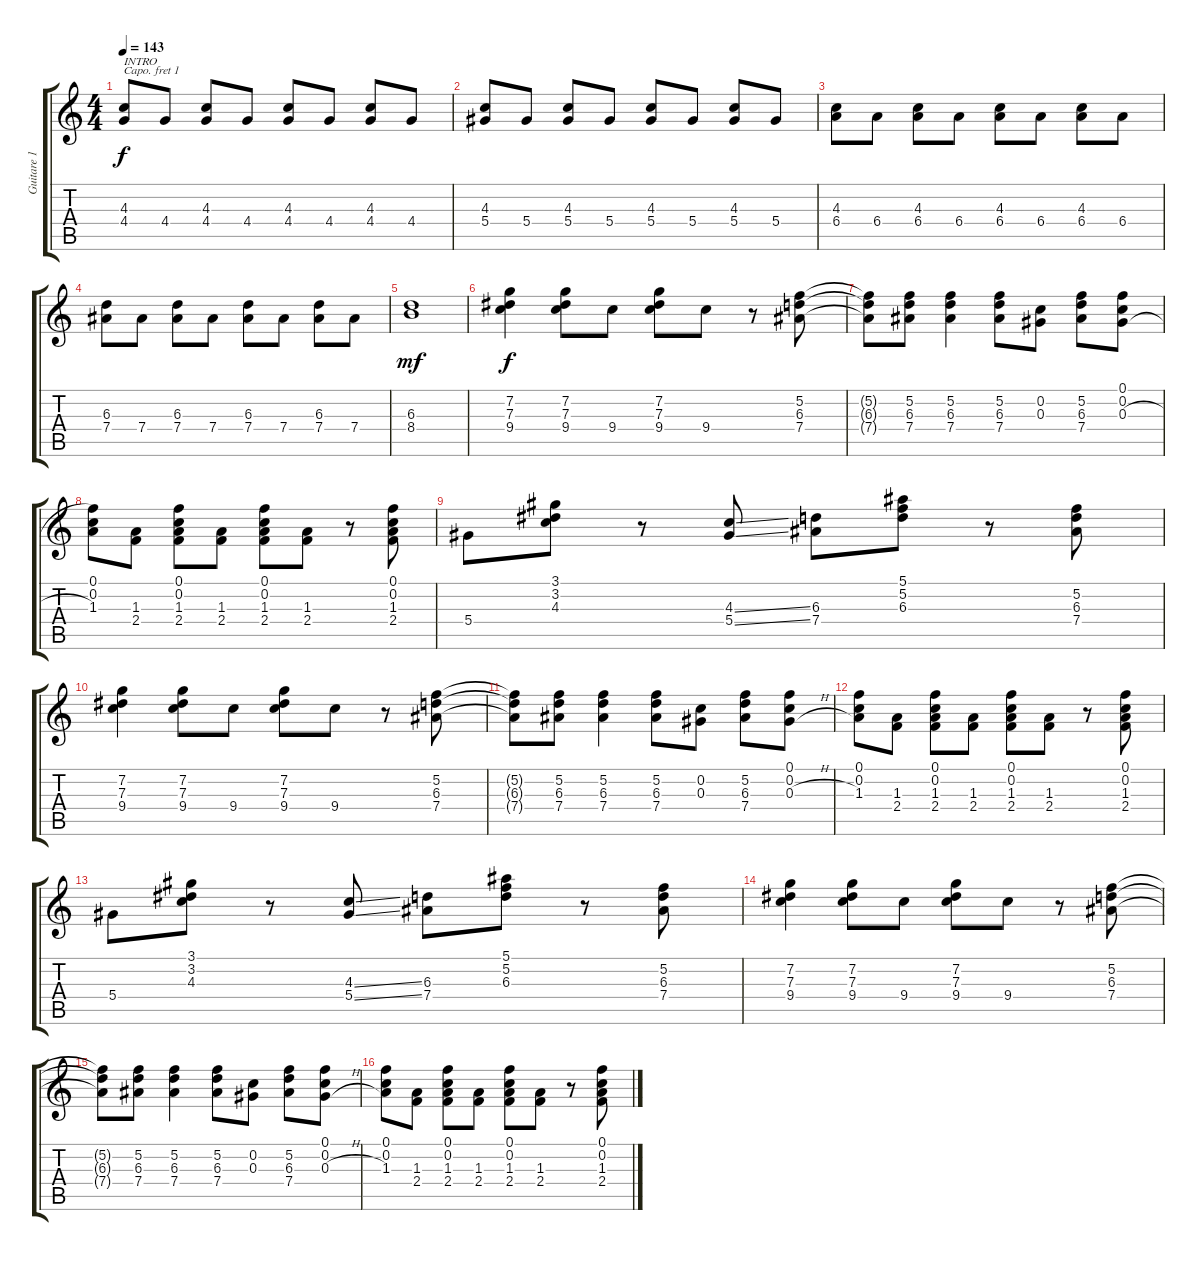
\track ("Guitare 1" "Guitare 1") {instrument electricguitarclean}
\staff {score tabs}
\capo 1
\tuning (E4 B3 G3 D3 A2 E2) {hide}
\ts (4 4)
\tempo 143
\clef g2
\ks c
(4.3 4.4).8{txt "INTRO" dy f instrument electricguitarclean} 4.4.8 (4.3 4.4).8 4.4.8 (4.3 4.4).8 4.4.8 (4.3 4.4).8 4.4.8 |
(4.3 5.4).8 5.4.8 (4.3 5.4).8 5.4.8 (4.3 5.4).8 5.4.8 (4.3 5.4).8 5.4.8 |
(4.3 6.4).8 6.4.8 (4.3 6.4).8 6.4.8 (4.3 6.4).8 6.4.8 (4.3 6.4).8 6.4.8 |
(6.3 7.4).8 7.4.8 (6.3 7.4).8 7.4.8 (6.3 7.4).8 7.4.8 (6.3 7.4).8 7.4.8 |
(6.3 8.4).1{dy mf} |
(7.2 7.3 9.4).4{dy f volume 7} (7.2 7.3 9.4).8 9.4.8 (7.2 7.3 9.4).8 9.4.8 r.8 (5.2 6.3 7.4).8 |
(5.2{t} 6.3{t} 7.4{t}).8 (5.2 6.3 7.4).8 (5.2 6.3 7.4).4 (5.2 6.3 7.4).8 (0.2 0.3).8 (5.2 6.3 7.4).8 (0.1 0.2 0.3{h}).8 |
(0.1 0.2 1.3).8 (1.3 2.4).8 (0.1 0.2 1.3 2.4).8 (1.3 2.4).8 (0.1 0.2 1.3 2.4).8 (1.3 2.4).8 r.8 (0.1 0.2 1.3 2.4).8 |
5.4.8 (3.1 3.2 4.3).8 r.8 (4.3{ss} 5.4{ss}).8 (6.3 7.4).8 (5.1 5.2 6.3).8 r.8 (5.2 6.3 7.4).8 |
(7.2 7.3 9.4).4 (7.2 7.3 9.4).8 9.4.8 (7.2 7.3 9.4).8 9.4.8 r.8 (5.2 6.3 7.4).8 |
(5.2{t} 6.3{t} 7.4{t}).8 (5.2 6.3 7.4).8 (5.2 6.3 7.4).4 (5.2 6.3 7.4).8 (0.2 0.3).8 (5.2 6.3 7.4).8 (0.1 0.2 0.3{h}).8 |
(0.1 0.2 1.3).8 (1.3 2.4).8 (0.1 0.2 1.3 2.4).8 (1.3 2.4).8 (0.1 0.2 1.3 2.4).8 (1.3 2.4).8 r.8 (0.1 0.2 1.3 2.4).8 |
5.4.8 (3.1 3.2 4.3).8 r.8 (4.3{ss} 5.4{ss}).8 (6.3 7.4).8 (5.1 5.2 6.3).8 r.8 (5.2 6.3 7.4).8 |
(7.2 7.3 9.4).4 (7.2 7.3 9.4).8 9.4.8 (7.2 7.3 9.4).8 9.4.8 r.8 (5.2 6.3 7.4).8 |
(5.2{t} 6.3{t} 7.4{t}).8 (5.2 6.3 7.4).8 (5.2 6.3 7.4).4 (5.2 6.3 7.4).8 (0.2 0.3).8 (5.2 6.3 7.4).8 (0.1 0.2 0.3{h}).8 |
(0.1 0.2 1.3).8 (1.3 2.4).8 (0.1 0.2 1.3 2.4).8 (1.3 2.4).8 (0.1 0.2 1.3 2.4).8 (1.3 2.4).8 r.8 (0.1 0.2 1.3 2.4).8
